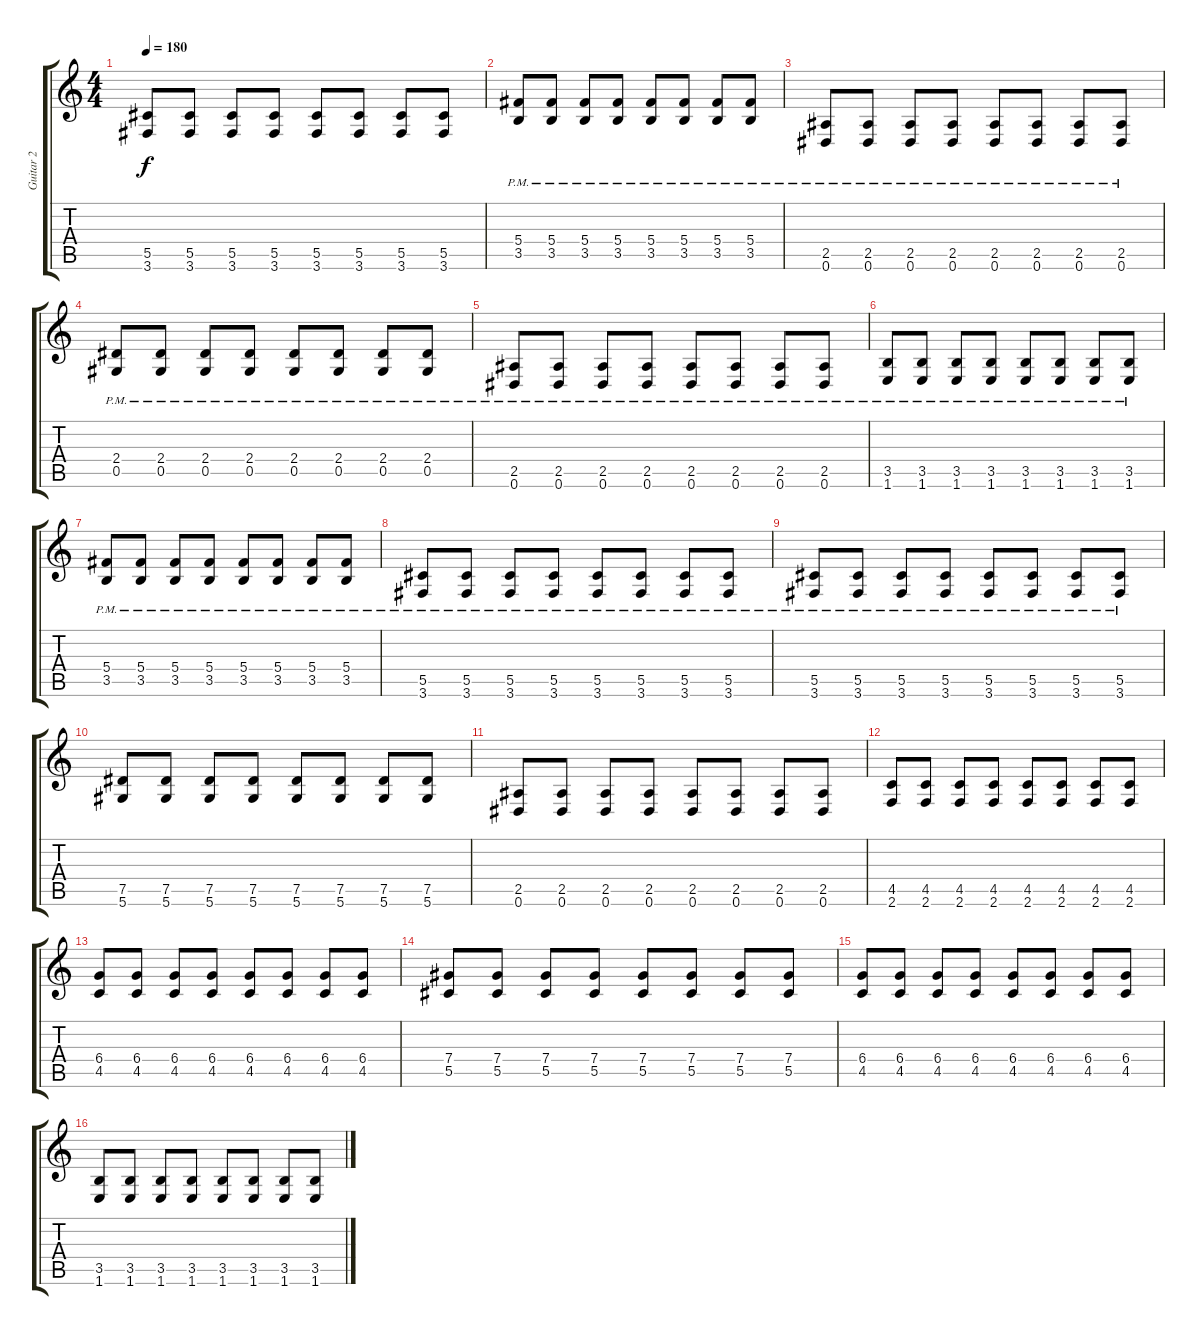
\track ("Guitar 2" "Guitar 2") {instrument overdrivenguitar}
\staff {score tabs}
\tuning (Eb4 Bb3 Gb3 Db3 Ab2 Eb2) {hide}
\ts (4 4)
\tempo 180
\clef g2
\ks c
(5.5 3.6).8{dy f} (5.5 3.6).8 (5.5 3.6).8 (5.5 3.6).8 (5.5 3.6).8 (5.5 3.6).8 (5.5 3.6).8 (5.5 3.6).8 |
(5.4{pm} 3.5{pm}).8 (5.4{pm} 3.5{pm}).8 (5.4{pm} 3.5{pm}).8 (5.4{pm} 3.5{pm}).8 (5.4{pm} 3.5{pm}).8 (5.4{pm} 3.5{pm}).8 (5.4{pm} 3.5{pm}).8 (5.4{pm} 3.5{pm}).8 |
(2.5{pm} 0.6{pm}).8 (2.5{pm} 0.6{pm}).8 (2.5{pm} 0.6{pm}).8 (2.5{pm} 0.6{pm}).8 (2.5{pm} 0.6{pm}).8 (2.5{pm} 0.6{pm}).8 (2.5{pm} 0.6{pm}).8 (2.5{pm} 0.6{pm}).8 |
(2.4{pm} 0.5{pm}).8 (2.4{pm} 0.5{pm}).8 (2.4{pm} 0.5{pm}).8 (2.4{pm} 0.5{pm}).8 (2.4{pm} 0.5{pm}).8 (2.4{pm} 0.5{pm}).8 (2.4{pm} 0.5{pm}).8 (2.4{pm} 0.5{pm}).8 |
(2.5{pm} 0.6{pm}).8 (2.5{pm} 0.6{pm}).8 (2.5{pm} 0.6{pm}).8 (2.5{pm} 0.6{pm}).8 (2.5{pm} 0.6{pm}).8 (2.5{pm} 0.6{pm}).8 (2.5{pm} 0.6{pm}).8 (2.5{pm} 0.6{pm}).8 |
(3.5{pm} 1.6{pm}).8 (3.5{pm} 1.6{pm}).8 (3.5{pm} 1.6{pm}).8 (3.5{pm} 1.6{pm}).8 (3.5{pm} 1.6{pm}).8 (3.5{pm} 1.6{pm}).8 (3.5{pm} 1.6{pm}).8 (3.5{pm} 1.6{pm}).8 |
(5.4{pm} 3.5{pm}).8 (5.4{pm} 3.5{pm}).8 (5.4{pm} 3.5{pm}).8 (5.4{pm} 3.5{pm}).8 (5.4{pm} 3.5{pm}).8 (5.4{pm} 3.5{pm}).8 (5.4{pm} 3.5{pm}).8 (5.4{pm} 3.5{pm}).8 |
(5.5{pm} 3.6{pm}).8 (5.5{pm} 3.6{pm}).8 (5.5{pm} 3.6{pm}).8 (5.5{pm} 3.6{pm}).8 (5.5{pm} 3.6{pm}).8 (5.5{pm} 3.6{pm}).8 (5.5{pm} 3.6{pm}).8 (5.5{pm} 3.6{pm}).8 |
(5.5{pm} 3.6{pm}).8 (5.5{pm} 3.6{pm}).8 (5.5{pm} 3.6{pm}).8 (5.5{pm} 3.6{pm}).8 (5.5{pm} 3.6{pm}).8 (5.5{pm} 3.6{pm}).8 (5.5{pm} 3.6{pm}).8 (5.5{pm} 3.6{pm}).8 |
(7.5 5.6).8 (7.5 5.6).8 (7.5 5.6).8 (7.5 5.6).8 (7.5 5.6).8 (7.5 5.6).8 (7.5 5.6).8 (7.5 5.6).8 |
(2.5 0.6).8 (2.5 0.6).8 (2.5 0.6).8 (2.5 0.6).8 (2.5 0.6).8 (2.5 0.6).8 (2.5 0.6).8 (2.5 0.6).8 |
(4.5 2.6).8 (4.5 2.6).8 (4.5 2.6).8 (4.5 2.6).8 (4.5 2.6).8 (4.5 2.6).8 (4.5 2.6).8 (4.5 2.6).8 |
(6.4 4.5).8 (6.4 4.5).8 (6.4 4.5).8 (6.4 4.5).8 (6.4 4.5).8 (6.4 4.5).8 (6.4 4.5).8 (6.4 4.5).8 |
(7.4 5.5).8 (7.4 5.5).8 (7.4 5.5).8 (7.4 5.5).8 (7.4 5.5).8 (7.4 5.5).8 (7.4 5.5).8 (7.4 5.5).8 |
(6.4 4.5).8 (6.4 4.5).8 (6.4 4.5).8 (6.4 4.5).8 (6.4 4.5).8 (6.4 4.5).8 (6.4 4.5).8 (6.4 4.5).8 |
(3.5 1.6).8 (3.5 1.6).8 (3.5 1.6).8 (3.5 1.6).8 (3.5 1.6).8 (3.5 1.6).8 (3.5 1.6).8 (3.5 1.6).8
